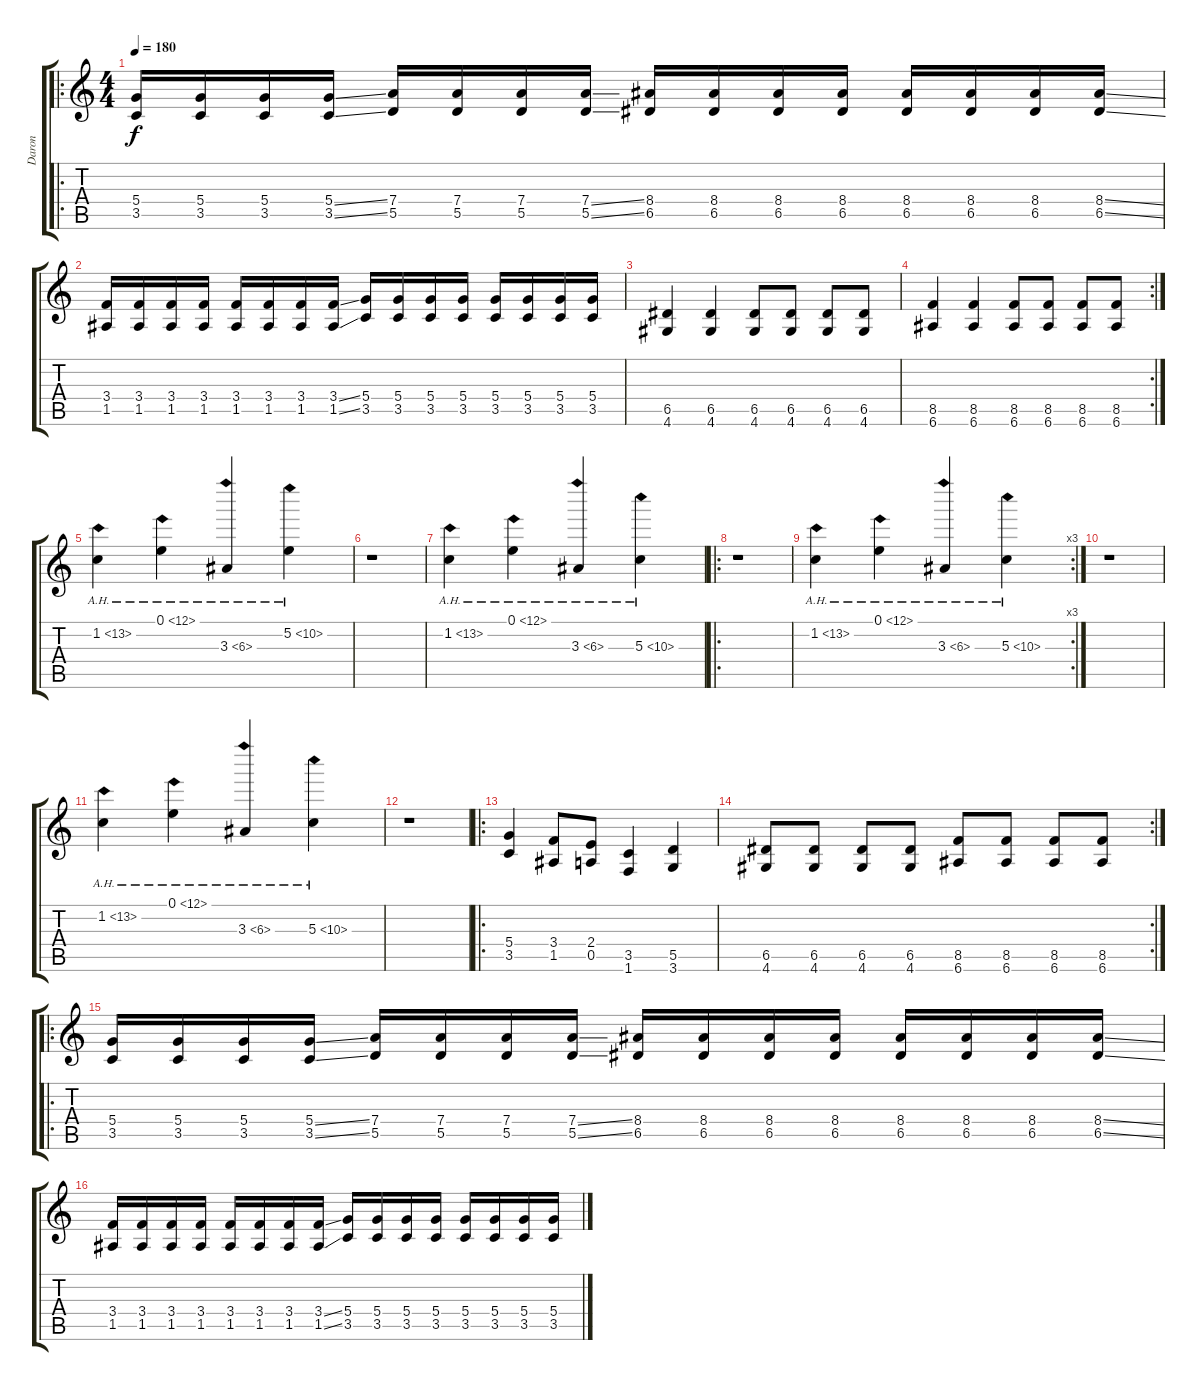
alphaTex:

\track ("Daron" "Daron") {instrument overdrivenguitar}
\staff {score tabs}
\tuning (E4 B3 G3 D3 A2 E2) {hide}
\ro
\ts (4 4)
\tempo 180
\clef g2
\ks c
(5.4 3.5).16{dy f instrument overdrivenguitar} (5.4 3.5).16 (5.4 3.5).16 (5.4{ss} 3.5{ss}).16 (7.4 5.5).16 (7.4 5.5).16 (7.4 5.5).16 (7.4{ss} 5.5{ss}).16 (8.4 6.5).16 (8.4 6.5).16 (8.4 6.5).16 (8.4 6.5).16 (8.4 6.5).16 (8.4 6.5).16 (8.4 6.5).16 (8.4{ss} 6.5{ss}).16 |
(3.4 1.5).16 (3.4 1.5).16 (3.4 1.5).16 (3.4 1.5).16 (3.4 1.5).16 (3.4 1.5).16 (3.4 1.5).16 (3.4{ss} 1.5{ss}).16 (5.4 3.5).16 (5.4 3.5).16 (5.4 3.5).16 (5.4 3.5).16 (5.4 3.5).16 (5.4 3.5).16 (5.4 3.5).16 (5.4 3.5).16 |
(6.5 4.6).4 (6.5 4.6).4 (6.5 4.6).8 (6.5 4.6).8 (6.5 4.6).8 (6.5 4.6).8 |
\rc 2
(8.5 6.6).4 (8.5 6.6).4 (8.5 6.6).8 (8.5 6.6).8 (8.5 6.6).8 (8.5 6.6).8 |
1.2{ah 12}.4 0.1{ah 12}.4 3.3{ah 3}.4 5.2{ah 5}.4 |
r.1 |
1.2{ah 12}.4 0.1{ah 12}.4 3.3{ah 3}.4 5.3{ah 5}.4 |
\ro
r.1 |
\rc 3
1.2{ah 12}.4 0.1{ah 12}.4 3.3{ah 3}.4 5.3{ah 5}.4 |
r.1 |
1.2{ah 12}.4 0.1{ah 12}.4 3.3{ah 3}.4 5.3{ah 5}.4 |
r.1 |
\ro
(5.4 3.5).4 (3.4 1.5).8 (2.4 0.5).8 (3.5 1.6).4 (5.5 3.6).4 |
\rc 2
(6.5 4.6).8 (6.5 4.6).8 (6.5 4.6).8 (6.5 4.6).8 (8.5 6.6).8 (8.5 6.6).8 (8.5 6.6).8 (8.5 6.6).8 |
\ro
(5.4 3.5).16 (5.4 3.5).16 (5.4 3.5).16 (5.4{ss} 3.5{ss}).16 (7.4 5.5).16 (7.4 5.5).16 (7.4 5.5).16 (7.4{ss} 5.5{ss}).16 (8.4 6.5).16 (8.4 6.5).16 (8.4 6.5).16 (8.4 6.5).16 (8.4 6.5).16 (8.4 6.5).16 (8.4 6.5).16 (8.4{ss} 6.5{ss}).16 |
(3.4 1.5).16 (3.4 1.5).16 (3.4 1.5).16 (3.4 1.5).16 (3.4 1.5).16 (3.4 1.5).16 (3.4 1.5).16 (3.4{ss} 1.5{ss}).16 (5.4 3.5).16 (5.4 3.5).16 (5.4 3.5).16 (5.4 3.5).16 (5.4 3.5).16 (5.4 3.5).16 (5.4 3.5).16 (5.4 3.5).16
